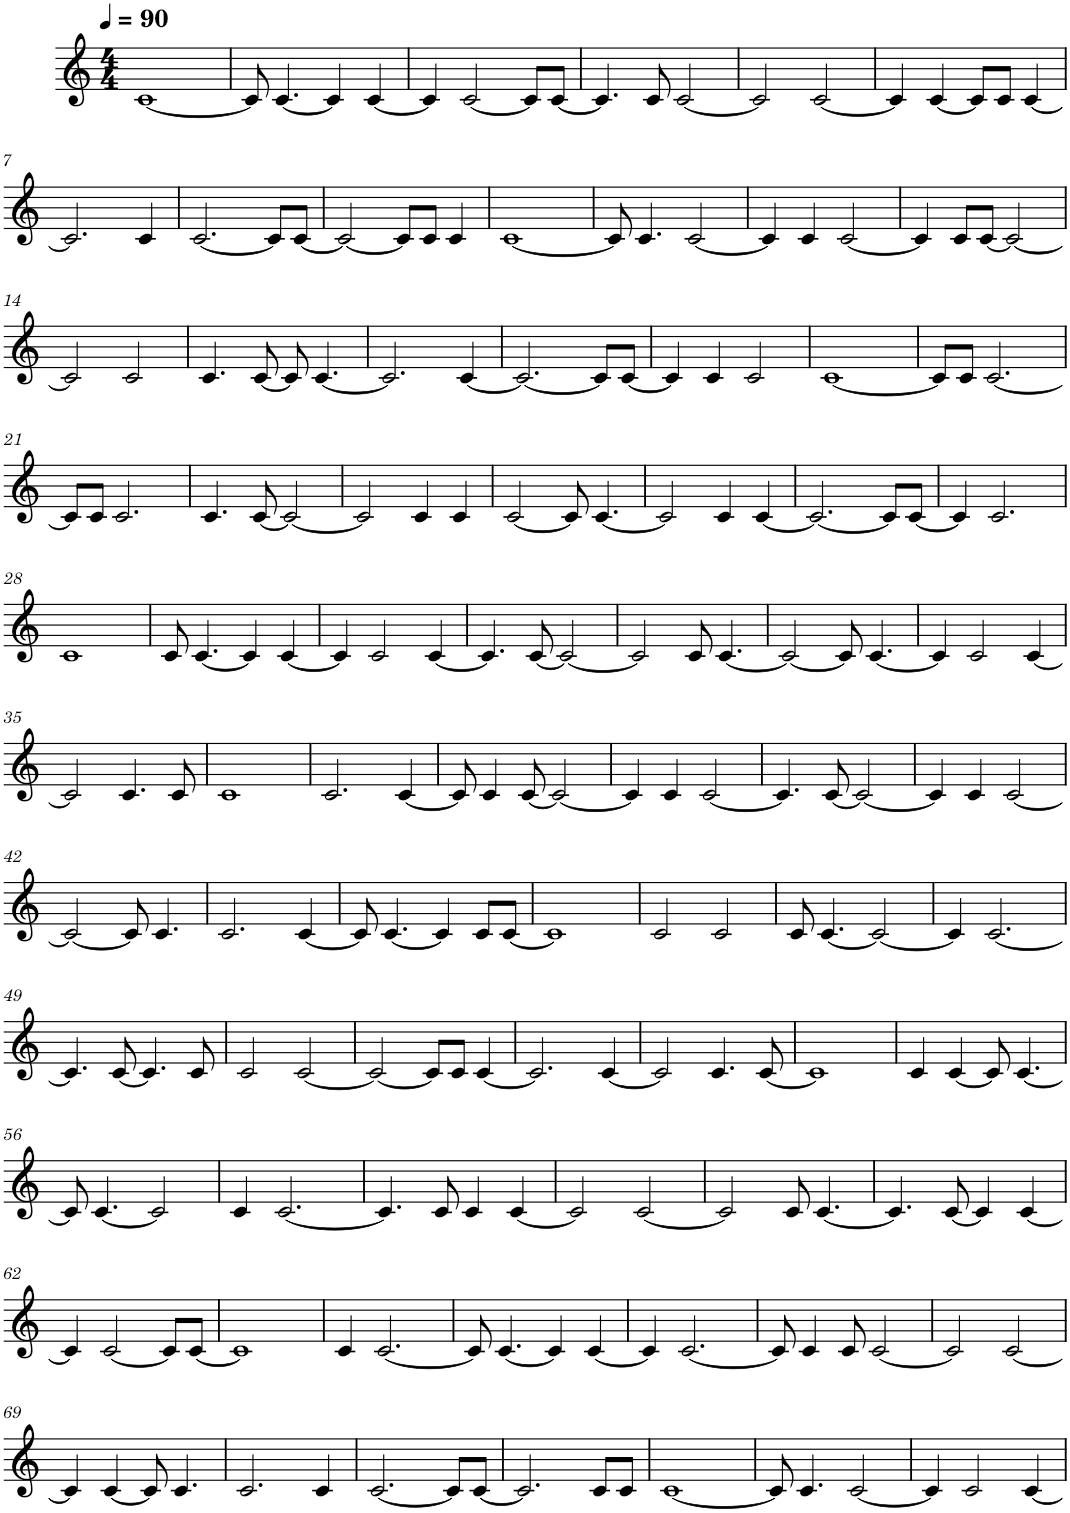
**kern
*part1
*staff1
*I"Piano
*I'Pno.
*clefG2
*k[]
*M4/4
*MM90
=1
[1c
=2
8c/]
[4.c/
4c/]
[4c/
=3
4c/]
[2c/
8c/L]
[8c/J
=4
4.c/]
8c/
[2c/
=5
2c/]
[2c/
=6
4c/]
[4c/
8c/L]
8c/J
[4c/
!!LO:LB:g=z
=7
2.c/]
4c/
=8
[2.c/
8c/L]
[8c/J
=9
2c/_
8c/L]
8c/J
4c/
=10
[1c
=11
8c/]
4.c/
[2c/
=12
4c/]
4c/
[2c/
=13
4c/]
8c/L
[8c/J
2c/_
!!LO:LB:g=z
=14
2c/]
2c/
=15
4.c/
[8c/
8c/]
[4.c/
=16
2.c/]
[4c/
=17
2.c/_
8c/L]
[8c/J
=18
4c/]
4c/
2c/
=19
[1c
=20
8c/L]
8c/J
[2.c/
!!LO:LB:g=z
=21
8c/L]
8c/J
2.c/
=22
4.c/
[8c/
2c/_
=23
2c/]
4c/
4c/
=24
[2c/
8c/]
[4.c/
=25
2c/]
4c/
[4c/
=26
2.c/_
8c/L]
[8c/J
=27
4c/]
2.c/
!!LO:LB:g=z
=28
1c
=29
8c/
[4.c/
4c/]
[4c/
=30
4c/]
2c/
[4c/
=31
4.c/]
[8c/
2c/_
=32
2c/]
8c/
[4.c/
=33
2c/_
8c/]
[4.c/
=34
4c/]
2c/
[4c/
!!LO:LB:g=z
=35
2c/]
4.c/
8c/
=36
1c
=37
2.c/
[4c/
=38
8c/]
4c/
[8c/
2c/_
=39
4c/]
4c/
[2c/
=40
4.c/]
[8c/
2c/_
=41
4c/]
4c/
[2c/
!!LO:LB:g=z
=42
2c/_
8c/]
4.c/
=43
2.c/
[4c/
=44
8c/]
[4.c/
4c/]
8c/L
[8c/J
=45
1c]
=46
2c/
2c/
=47
8c/
[4.c/
2c/_
=48
4c/]
[2.c/
!!LO:LB:g=z
=49
4.c/]
[8c/
4.c/]
8c/
=50
2c/
[2c/
=51
2c/_
8c/L]
8c/J
[4c/
=52
2.c/]
[4c/
=53
2c/]
4.c/
[8c/
=54
1c]
=55
4c/
[4c/
8c/]
[4.c/
!!LO:LB:g=z
=56
8c/]
[4.c/
2c/]
=57
4c/
[2.c/
=58
4.c/]
8c/
4c/
[4c/
=59
2c/]
[2c/
=60
2c/]
8c/
[4.c/
=61
4.c/]
[8c/
4c/]
[4c/
!!LO:LB:g=z
=62
4c/]
[2c/
8c/L]
[8c/J
=63
1c]
=64
4c/
[2.c/
=65
8c/]
[4.c/
4c/]
[4c/
=66
4c/]
[2.c/
=67
8c/]
4c/
8c/
[2c/
=68
2c/]
[2c/
!!LO:LB:g=z
=69
4c/]
[4c/
8c/]
4.c/
=70
2.c/
4c/
=71
[2.c/
8c/L]
[8c/J
=72
2.c/]
8c/L
8c/J
=73
[1c
=74
8c/]
4.c/
[2c/
=75
4c/]
2c/
[4c/
=
*-
